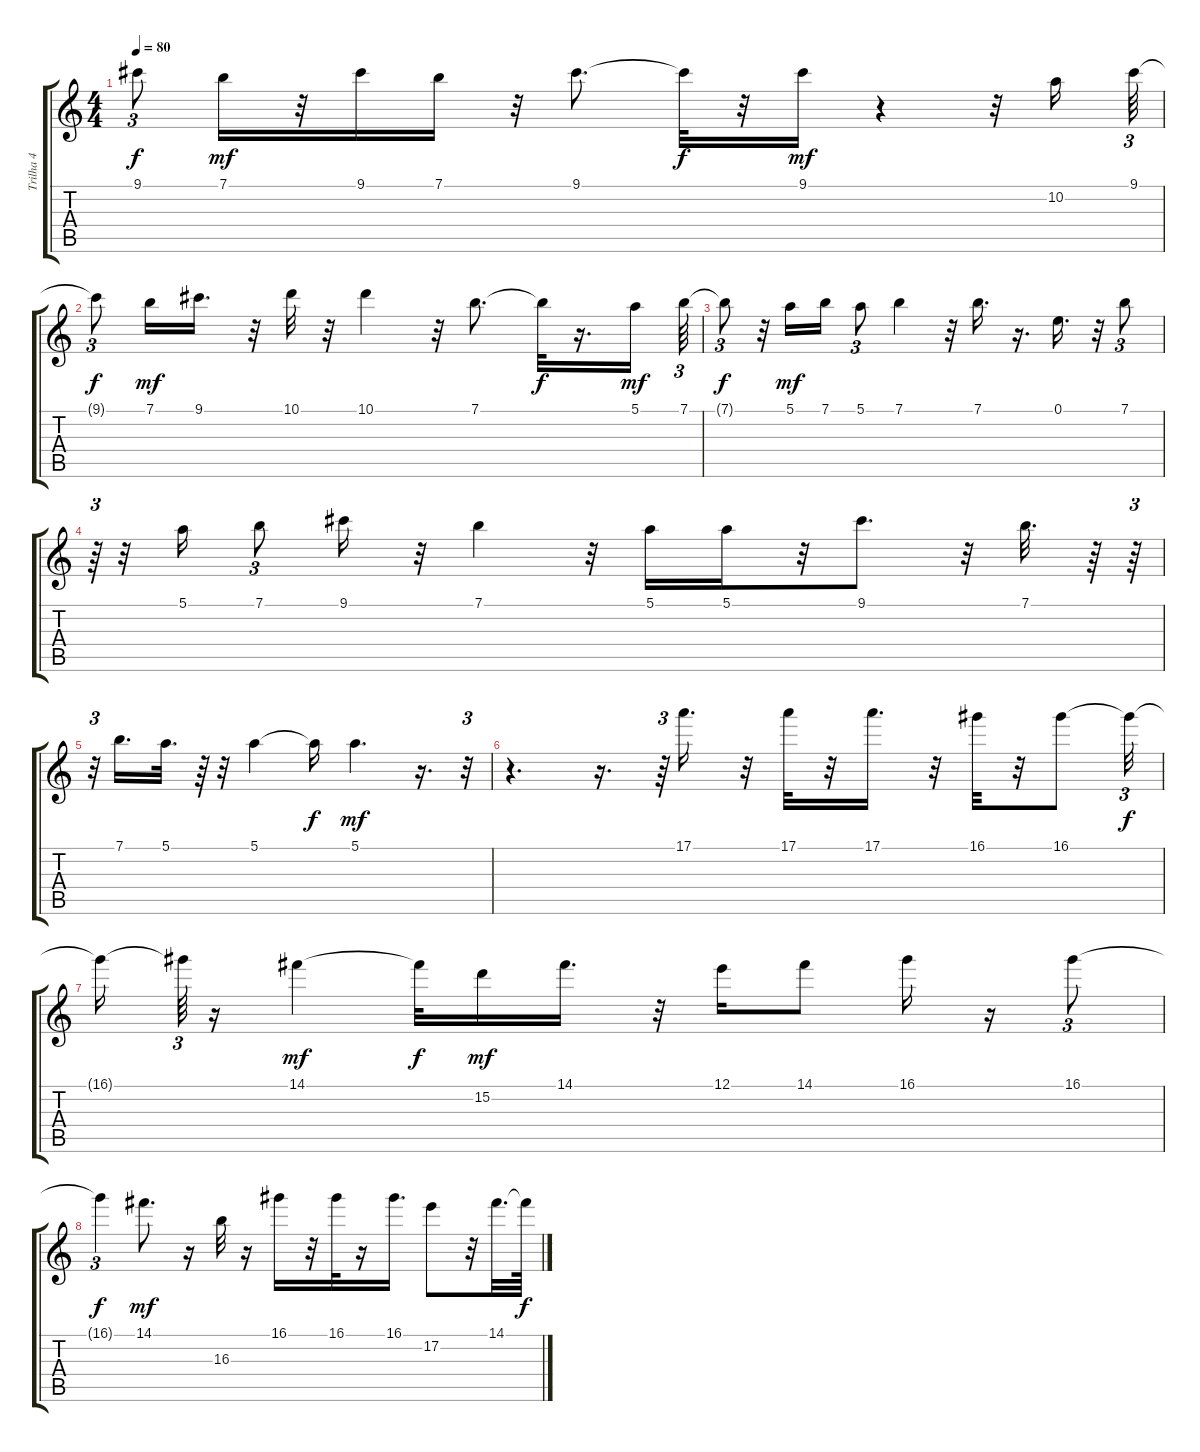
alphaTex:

\track ("Trilha 4" "Trilha 4") {instrument acousticguitarsteel}
\staff {score tabs}
\tuning (E4 B3 G3 D3 A2 E2) {hide}
\ts (4 4)
\tempo 80
\clef g2
\ks c
9.1{t}.8{tu (3 2) dy f} 7.1.16{dy mf} r.32 9.1.16 7.1.16 r.32 9.1.8{d} 9.1{t}.32{dy f} r.32 9.1.16{dy mf} r.4 r.32 10.2.16 9.1.64{tu (3 2)} |
9.1{t}.8{tu (3 2) dy f} 7.1.16{dy mf} 9.1.16{d} r.32 10.1.32 r.32 10.1.4 r.32 7.1.8{d} 7.1{t}.32{dy f} r.16{d} 5.1.16{dy mf} 7.1.64{tu (3 2)} |
7.1{t}.8{tu (3 2) dy f} r.32 5.1.16{dy mf} 7.1.16 5.1.8{tu (3 2)} 7.1.4 r.32 7.1.16{d} r.16{d} 0.1.16{d} r.32 7.1.8{tu (3 2)} |
r.64{tu (3 2)} r.32 5.1.16 7.1.8{tu (3 2)} 9.1.16 r.32 7.1.4 r.32 5.1.16 5.1.16 r.32 9.1.8{d} r.32 7.1.32{d} r.64 r.64{tu (3 2)} |
r.32{tu (3 2)} 7.1.16{d} 5.1.32{d} r.64 r.32 5.1.4 5.1{t}.16{dy f} 5.1.4{d dy mf} r.16{d} r.32{tu (3 2)} |
r.4{d} r.16{d} r.64{tu (3 2)} 17.1.16{d} r.32 17.1.32 r.32 17.1.16{d} r.32 16.1.32 r.32 16.1.8 16.1{t}.32{tu (3 2) dy f} |
16.1{t}.16 16.1{t}.64{tu (3 2)} r.16 14.1.4{dy mf} 14.1{t}.32{dy f} 15.2.16{dy mf} 14.1.16{d} r.32 12.1.16 14.1.8 16.1.16 r.16 16.1.8{tu (3 2)} |
16.1{t}.4{tu (3 2) dy f} 14.1.8{d dy mf} r.16 16.3.32 r.16 16.1.16 r.32 16.1.32 r.16 16.1.16{d} 17.2.8 r.32 14.1.32{d} 14.1{t}.64{dy f}
